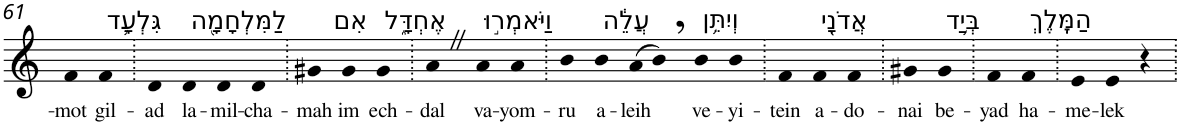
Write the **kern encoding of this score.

**kern	**text
*part1	*part1
*staff1	*staff1
*I"Piano	*
*I'Pno	*
!!LO:PB:g=z
*clefG2	*
*k[]	*
=61	=61
!	!LO:LY:b
4f	-mot
!LO:TX:a:t=גִּלְעָ֛ד	!
!	!LO:LY:b
4f	gil-
=62.	=62.
!	!LO:LY:b
4d	-ad
!LO:TX:a:t=לַמִּלְחָמָ֖ה	!
!	!LO:LY:b
4d	la-
!	!LO:LY:b
4d	-mil-
!	!LO:LY:b
4d	-cha-
=63.	=63.
!	!LO:LY:b
4g#X	-mah
!LO:TX:a:t=אִם	!
!	!LO:LY:b
4g#	im
!LO:TX:a:t=אֶחְדָּ֑ל	!
!	!LO:LY:b
4g#	ech-
=64.	=64.
!	!LO:LY:b
4aZ	-dal
!LO:TX:a:t=וַיֹּאמְר֣וּ	!
!	!LO:LY:b
4a	va-
!	!LO:LY:b
4a	-yom-
=65.	=65.
!	!LO:LY:b
4b	-ru
!LO:TX:a:t=עֲלֵ֔ה	!
!	!LO:LY:b
4b	a-
!	!LO:LY:b
(>8a	-leih
8b,)	.
!LO:TX:a:t=וְיִתֵּ֥ן	!
!	!LO:LY:b
4b	ve-
!	!LO:LY:b
4b	-yi-
=66.	=66.
!	!LO:LY:b
4f	-tein
!LO:TX:a:t=אֲדֹנָ֖י	!
!	!LO:LY:b
4f	a-
!	!LO:LY:b
4f	-do-
=67.	=67.
!	!LO:LY:b
4g#X	-nai
!LO:TX:a:t=בְּיַ֥ד	!
!	!LO:LY:b
4g#	be-
=68.	=68.
!	!LO:LY:b
4f	-yad
!LO:TX:a:t=הַמֶּֽלֶךְ	!
!	!LO:LY:b
4f	ha-
=69.	=69.
!	!LO:LY:b
4e	-me-
!	!LO:LY:b
4e	-lek
4r	.
=.	=.
*-	*-
